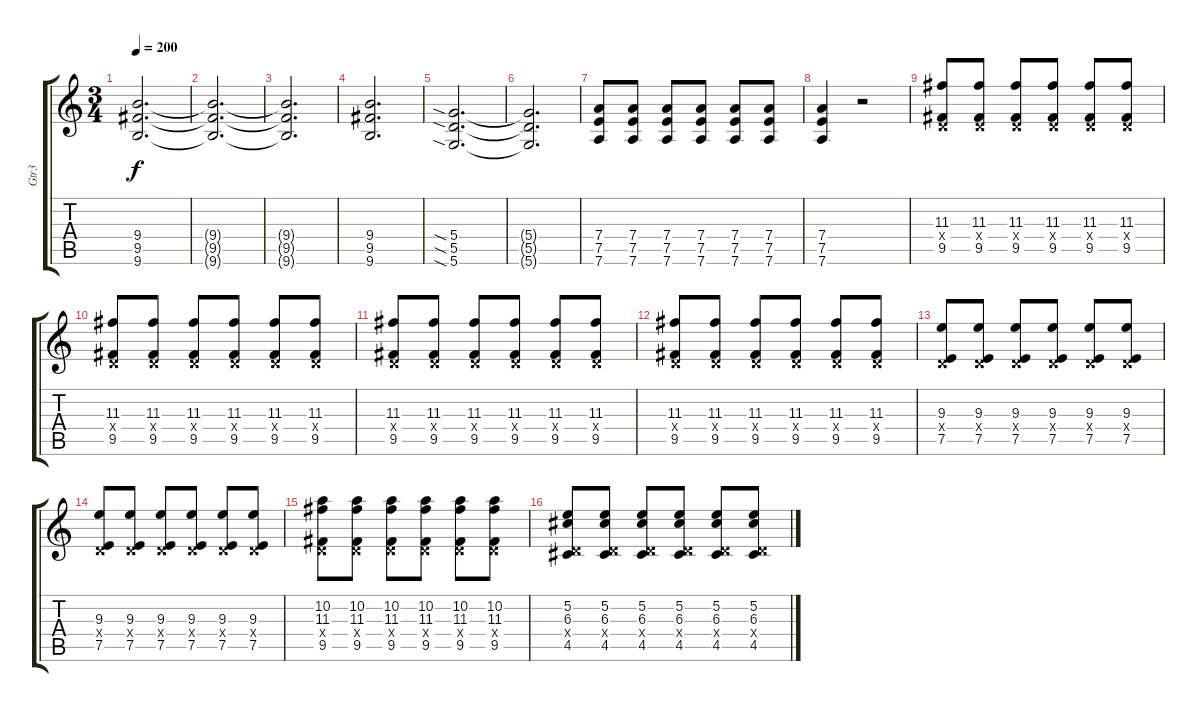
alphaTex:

\track ("Gtr3" "Gtr3") {instrument electricguitarjazz}
\staff {score tabs}
\tuning (E4 B3 G3 D3 A2 D2) {hide}
\ts (3 4)
\tempo 200
\clef g2
\ks c
(9.4 9.5 9.6).2{d dy f} |
(9.4{t} 9.5{t} 9.6{t}).2{d} |
(9.4{t} 9.5{t} 9.6{t}).2{d} |
(9.4 9.5 9.6).2{d} |
(5.4{sia} 5.5{sia} 5.6{sia}).2{d} |
(5.4{t} 5.5{t} 5.6{t}).2{d} |
(7.4 7.5 7.6).8 (7.4 7.5 7.6).8 (7.4 7.5 7.6).8 (7.4 7.5 7.6).8 (7.4 7.5 7.6).8 (7.4 7.5 7.6).8 |
(7.4 7.5 7.6).4 r.2 |
(11.3 0.4{x} 9.5).8 (11.3 0.4{x} 9.5).8 (11.3 0.4{x} 9.5).8 (11.3 0.4{x} 9.5).8 (11.3 0.4{x} 9.5).8 (11.3 0.4{x} 9.5).8 |
(11.3 0.4{x} 9.5).8 (11.3 0.4{x} 9.5).8 (11.3 0.4{x} 9.5).8 (11.3 0.4{x} 9.5).8 (11.3 0.4{x} 9.5).8 (11.3 0.4{x} 9.5).8 |
(11.3 0.4{x} 9.5).8 (11.3 0.4{x} 9.5).8 (11.3 0.4{x} 9.5).8 (11.3 0.4{x} 9.5).8 (11.3 0.4{x} 9.5).8 (11.3 0.4{x} 9.5).8 |
(11.3 0.4{x} 9.5).8 (11.3 0.4{x} 9.5).8 (11.3 0.4{x} 9.5).8 (11.3 0.4{x} 9.5).8 (11.3 0.4{x} 9.5).8 (11.3 0.4{x} 9.5).8 |
(9.3 0.4{x} 7.5).8 (9.3 0.4{x} 7.5).8 (9.3 0.4{x} 7.5).8 (9.3 0.4{x} 7.5).8 (9.3 0.4{x} 7.5).8 (9.3 0.4{x} 7.5).8 |
(9.3 0.4{x} 7.5).8 (9.3 0.4{x} 7.5).8 (9.3 0.4{x} 7.5).8 (9.3 0.4{x} 7.5).8 (9.3 0.4{x} 7.5).8 (9.3 0.4{x} 7.5).8 |
(10.2 11.3 0.4{x} 9.5).8 (10.2 11.3 0.4{x} 9.5).8 (10.2 11.3 0.4{x} 9.5).8 (10.2 11.3 0.4{x} 9.5).8 (10.2 11.3 0.4{x} 9.5).8 (10.2 11.3 0.4{x} 9.5).8 |
(5.2 6.3 0.4{x} 4.5).8 (5.2 6.3 0.4{x} 4.5).8 (5.2 6.3 0.4{x} 4.5).8 (5.2 6.3 0.4{x} 4.5).8 (5.2 6.3 0.4{x} 4.5).8 (5.2 6.3 0.4{x} 4.5).8
